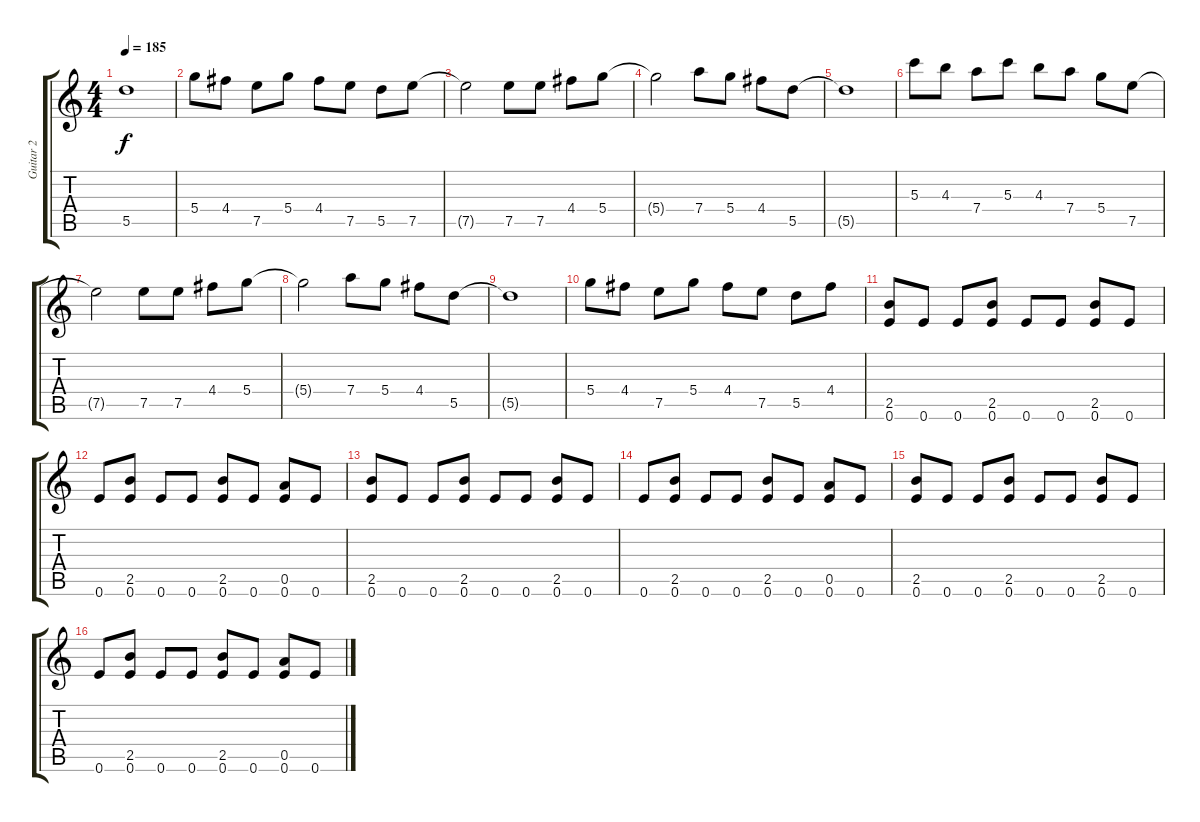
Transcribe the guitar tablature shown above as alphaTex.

\track ("Guitar 2" "Guitar 2") {instrument distortionguitar}
\staff {score tabs}
\tuning (E5 B4 G4 D4 A3 E3) {hide}
\ts (4 4)
\tempo 185
\clef g2
\ks c
5.5{t}.1{dy f} |
5.4.8 4.4.8 7.5.8 5.4.8 4.4.8 7.5.8 5.5.8 7.5.8 |
7.5{t}.2 7.5.8 7.5.8 4.4.8 5.4.8 |
5.4{t}.2 7.4.8 5.4.8 4.4.8 5.5.8 |
5.5{t}.1 |
5.3.8 4.3.8 7.4.8 5.3.8 4.3.8 7.4.8 5.4.8 7.5.8 |
7.5{t}.2 7.5.8 7.5.8 4.4.8 5.4.8 |
5.4{t}.2 7.4.8 5.4.8 4.4.8 5.5.8 |
5.5{t}.1 |
5.4.8 4.4.8 7.5.8 5.4.8 4.4.8 7.5.8 5.5.8 4.4.8 |
(2.5 0.6).8 0.6.8 0.6.8 (2.5 0.6).8 0.6.8 0.6.8 (2.5 0.6).8 0.6.8 |
0.6.8 (2.5 0.6).8 0.6.8 0.6.8 (2.5 0.6).8 0.6.8 (0.5 0.6).8 0.6.8 |
(2.5 0.6).8 0.6.8 0.6.8 (2.5 0.6).8 0.6.8 0.6.8 (2.5 0.6).8 0.6.8 |
0.6.8 (2.5 0.6).8 0.6.8 0.6.8 (2.5 0.6).8 0.6.8 (0.5 0.6).8 0.6.8 |
(2.5 0.6).8 0.6.8 0.6.8 (2.5 0.6).8 0.6.8 0.6.8 (2.5 0.6).8 0.6.8 |
0.6.8 (2.5 0.6).8 0.6.8 0.6.8 (2.5 0.6).8 0.6.8 (0.5 0.6).8 0.6.8
